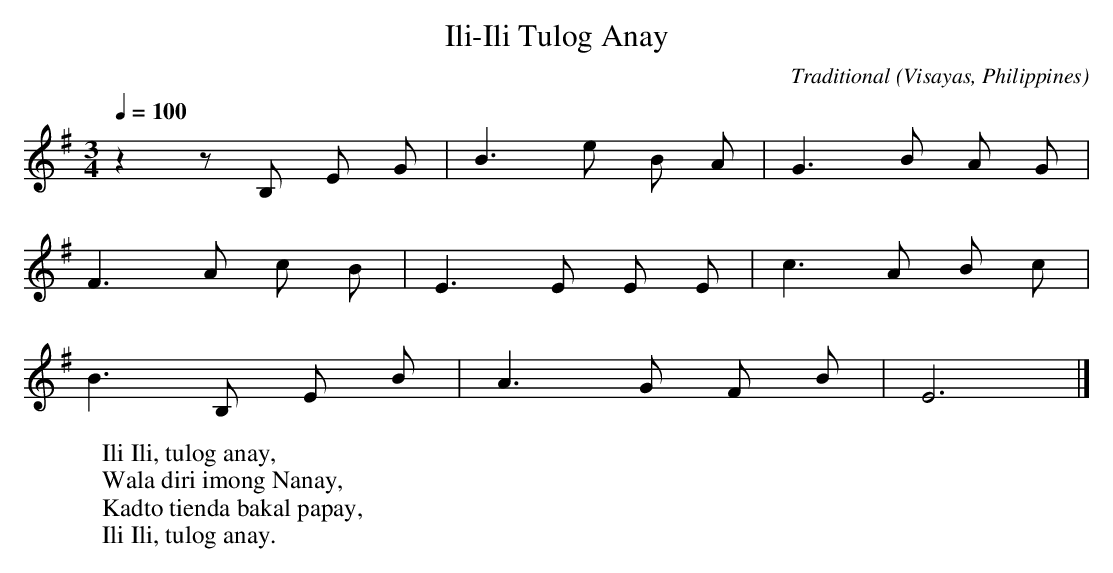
X:1
T:Ili-Ili Tulog Anay
C:Traditional
M:3/4
O:Visayas, Philippines
L:1/8
W:Ili Ili, tulog anay,
W:Wala diri imong Nanay,
W:Kadto tienda bakal papay,
W:Ili Ili, tulog anay.
K:G
Q:1/4=100
z2 z B, E G | B3 e B A | G3 B A G |
F3 A c B | E3 E E E |  c3 A B c |
B3 B, E B | A3 G F B | E6 |]
